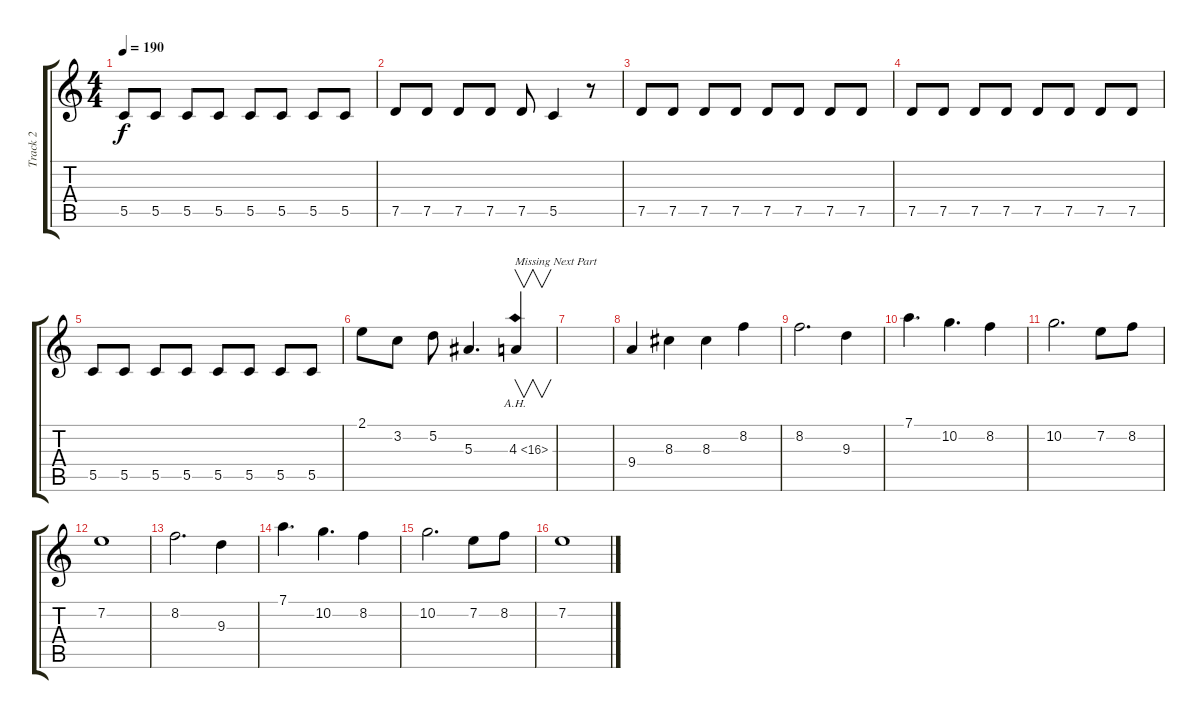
\track ("Track 2" "Track 2") {instrument distortionguitar}
\staff {score tabs}
\tuning (D4 A3 F3 C3 G2 D2) {hide}
\ts (4 4)
\tempo 190
\clef g2
\ks c
5.5.8{dy f} 5.5.8 5.5.8 5.5.8 5.5.8 5.5.8 5.5.8 5.5.8 |
7.5.8 7.5.8 7.5.8 7.5.8 7.5.8 5.5.4 r.8 |
7.5.8 7.5.8 7.5.8 7.5.8 7.5.8 7.5.8 7.5.8 7.5.8 |
7.5.8 7.5.8 7.5.8 7.5.8 7.5.8 7.5.8 7.5.8 7.5.8 |
5.5.8 5.5.8 5.5.8 5.5.8 5.5.8 5.5.8 5.5.8 5.5.8 |
2.1.8 3.2.8 5.2.8 5.3.4{d} 4.3{ah 12}.4{v txt "Missing Next Part"} |
|
9.4.4 8.3.4 8.3.4 8.2.4 |
8.2.2{d} 9.3.4 |
7.1.4{d} 10.2.4{d} 8.2.4 |
10.2.2{d} 7.2.8 8.2.8 |
7.2.1 |
8.2.2{d} 9.3.4 |
7.1.4{d} 10.2.4{d} 8.2.4 |
10.2.2{d} 7.2.8 8.2.8 |
7.2.1
